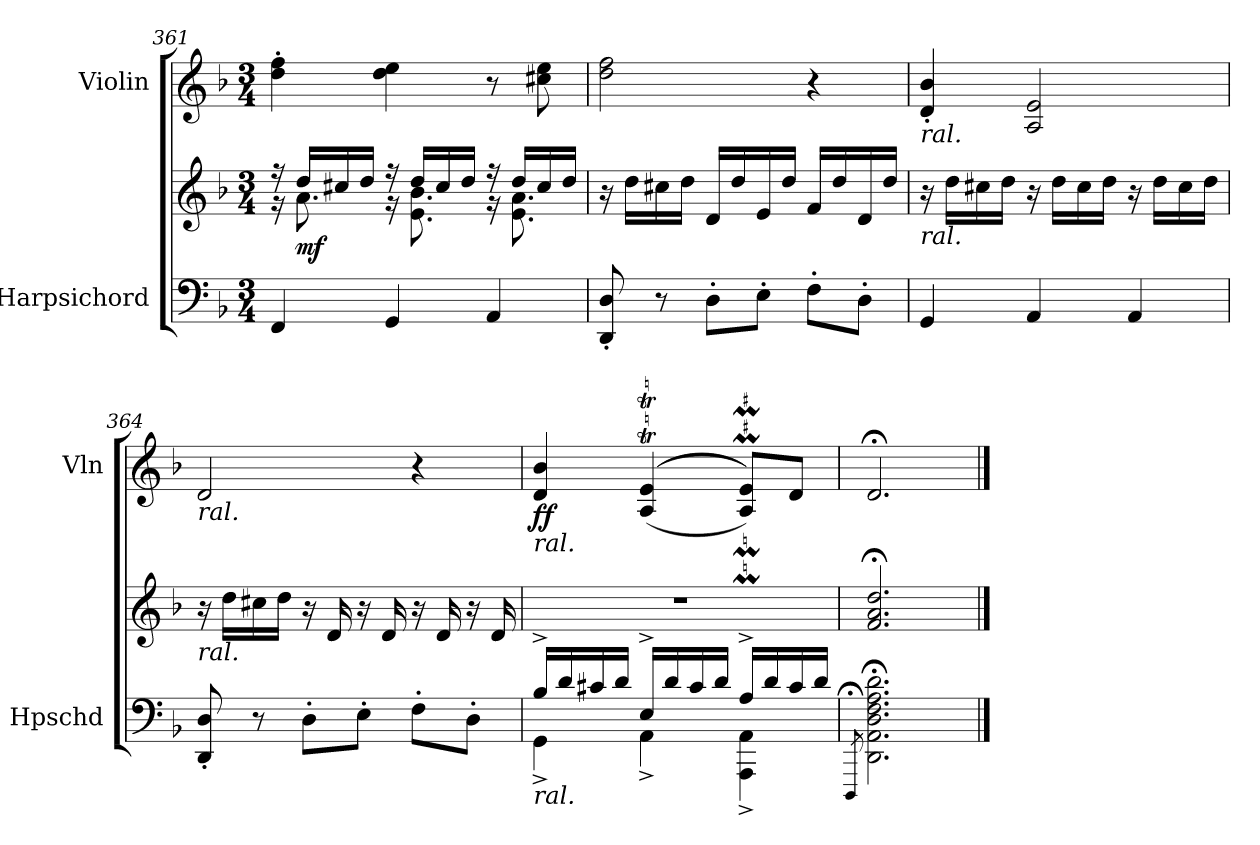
**kern	**kern	**dynam	**kern	**dynam
*part2	*part2	*part2	*part1	*part1
*staff3	*staff2	*staff2/3	*staff1	*staff1
*I"Harpsichord	*	*	*I"Violin	*
*I'Hpschd	*	*	*I'Vln	*
*clefF4	*clefG2	*	*clefG2	*
*k[b-]	*k[b-]	*	*k[b-]	*
*M3/4	*M3/4	*	*M3/4	*
=361	=361	=361	=361	=361
*	*^	*	*	*
4FF/	16r	16r	.	4dd\' 4ff\'	.
!	!	!	!LO:DY:b	!	!
.	16dd/LL	8.a\	mf	.	.
.	16cc#X/	.	.	.	.
.	16dd/JJ	.	.	.	.
4GG/	16r	16r	.	4dd\ 4ee\	.
.	16dd/LL	8.e\ 8.b-\	.	.	.
.	16cc#/	.	.	.	.
.	16dd/JJ	.	.	.	.
4AA/	16r	16r	.	8r	.
.	16dd/LL	8.e\ 8.a\	.	.	.
.	16cc#/	.	.	8cc#X\ 8ee\	.
.	16dd/JJ	.	.	.	.
*	*v	*v	*	*	*
=362	=362	=362	=362	=362
8DD/' 8D/'	16r	.	2dd\ 2ff\	.
.	16dd\LL	.	.	.
8r	16cc#X\	.	.	.
.	16dd\JJ	.	.	.
8D'\L	16d/LL	.	.	.
.	16dd/	.	.	.
8E'\J	16e/	.	.	.
.	16dd/JJ	.	.	.
8F'\L	16f/LL	.	4r	.
.	16dd/	.	.	.
8D'\J	16d/	.	.	.
.	16dd/JJ	.	.	.
!!LO:PB:g=z
=363	=363	=363	=363	=363
*	*	*	*MM80	*
!	!	!	!LO:TX:b:i:t=ral.	!
!	!LO:TX:b:i:t=ral.	!	!	!
4GG/	16r	.	4d/' 4b-/'	.
.	16dd\LL	.	.	.
.	16cc#X\	.	.	.
.	16dd\JJ	.	.	.
4AA/	16r	.	2A/ 2e/	.
.	16dd\LL	.	.	.
.	16cc#\	.	.	.
.	16dd\JJ	.	.	.
4AA/	16r	.	.	.
.	16dd\LL	.	.	.
.	16cc#\	.	.	.
.	16dd\JJ	.	.	.
=364	=364	=364	=364	=364
*	*	*	*MM60	*
!	!	!	!LO:TX:b:i:t=ral.	!
!	!LO:TX:b:i:t=ral.	!	!	!
8DD/' 8D/'	16r	.	2d/	.
.	16dd\LL	.	.	.
8r	16cc#X\	.	.	.
.	16dd\JJ	.	.	.
8D'\L	16r	.	.	.
.	16d/	.	.	.
8E'\J	16r	.	.	.
.	16d/	.	.	.
8F'\L	16r	.	4r	.
.	16d/	.	.	.
8D'\J	16r	.	.	.
.	16d/	.	.	.
=365	=365	=365	=365	=365
*	*	*	*MM50	*
*^	*	*	*	*
!	!	!	!	!LO:TX:b:i:t=ral.	!
!LO:TX:b:i:t=ral.	!	!	!	!	!
!	!	!	!	!	!LO:DY:b
16B-^/LL	4GG^\	2.r	.	4d/ 4b-/	ff
16d/	.	.	.	.	.
16c#X/	.	.	.	.	.
16d/JJ	.	.	.	.	.
16E^/LL	4AA^\	.	.	(<(<(<4A/T 4e/T	.
16d/	.	.	.	.	.
16c#/	.	.	.	.	.
16d/JJ	.	.	.	.	.
16A^/LL	4AAA\^ 4AA\^	.	.	8A/M 8e/ML)))	.
16d/	.	.	.	.	.
16c#/	.	.	.	8d/J	.
16d/JJ	.	.	.	.	.
*v	*v	*	*	*	*
=366	=366	=366	=366	=366
*	*	*	*MM80	*
8qDDD;/	.	.	.	.
2.DD\; 2.AA\; 2.D\; 2.F\; 2.A\; 2.d\;	2.f/;< 2.a/;< 2.dd/;<	.	2.d;</	.
==	==	==	==	==
*-	*-	*-	*-	*-
